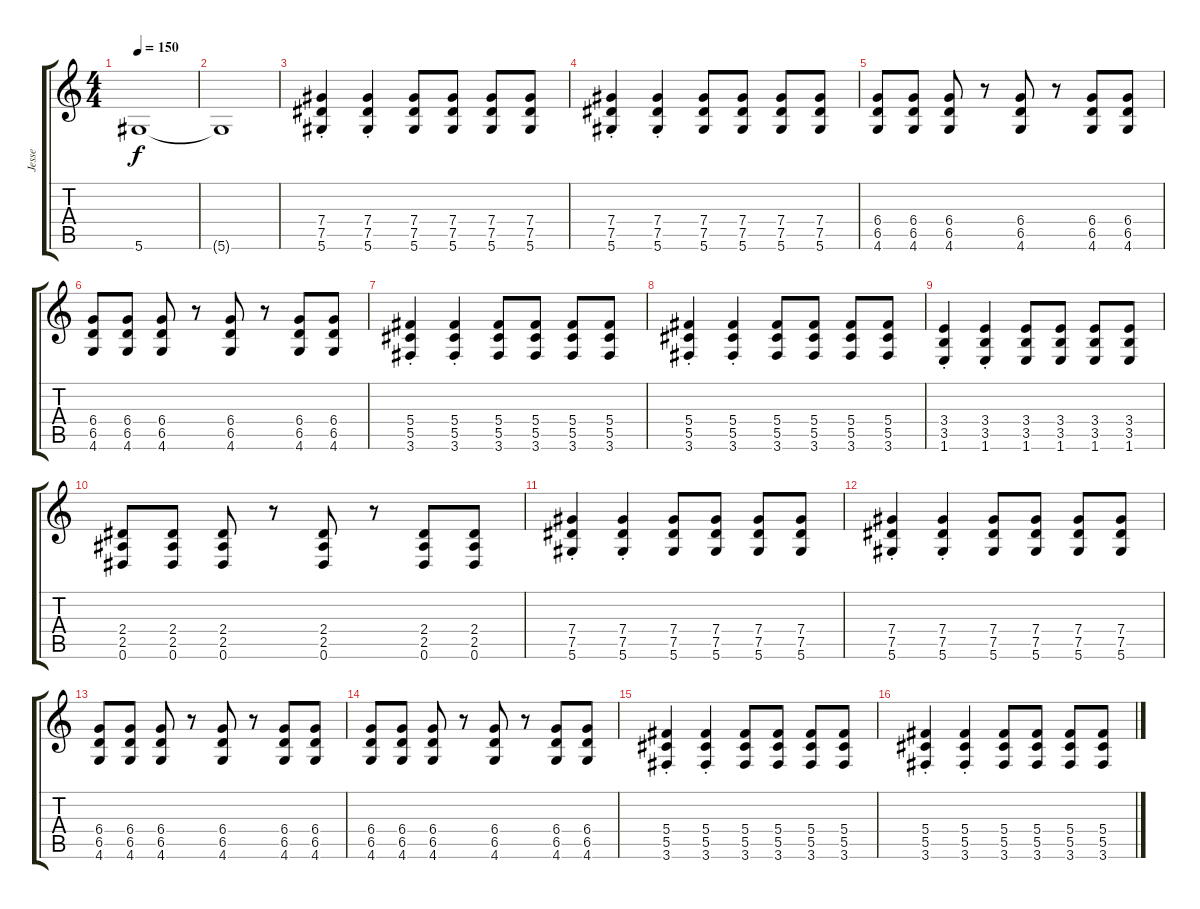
\track ("Jesse" "Jesse") {instrument overdrivenguitar}
\staff {score tabs}
\tuning (Eb4 Bb3 Gb3 Db3 Ab2 Eb2) {hide}
\ts (4 4)
\tempo 150
\clef g2
\ks c
5.6{t}.1{dy f} |
5.6{t}.1 |
(7.4{st} 7.5{st} 5.6{st}).4 (7.4{st} 7.5{st} 5.6{st}).4 (7.4 7.5 5.6).8 (7.4 7.5 5.6).8 (7.4 7.5 5.6).8 (7.4 7.5 5.6).8 |
(7.4{st} 7.5{st} 5.6{st}).4 (7.4{st} 7.5{st} 5.6{st}).4 (7.4 7.5 5.6).8 (7.4 7.5 5.6).8 (7.4 7.5 5.6).8 (7.4 7.5 5.6).8 |
(6.4 6.5 4.6).8 (6.4 6.5 4.6).8 (6.4 6.5 4.6).8 r.8 (6.4 6.5 4.6).8 r.8 (6.4 6.5 4.6).8 (6.4 6.5 4.6).8 |
(6.4 6.5 4.6).8 (6.4 6.5 4.6).8 (6.4 6.5 4.6).8 r.8 (6.4 6.5 4.6).8 r.8 (6.4 6.5 4.6).8 (6.4 6.5 4.6).8 |
(5.4{st} 5.5{st} 3.6{st}).4 (5.4{st} 5.5{st} 3.6{st}).4 (5.4 5.5 3.6).8 (5.4 5.5 3.6).8 (5.4 5.5 3.6).8 (5.4 5.5 3.6).8 |
(5.4{st} 5.5{st} 3.6{st}).4 (5.4{st} 5.5{st} 3.6{st}).4 (5.4 5.5 3.6).8 (5.4 5.5 3.6).8 (5.4 5.5 3.6).8 (5.4 5.5 3.6).8 |
(3.4{st} 3.5{st} 1.6{st}).4 (3.4{st} 3.5{st} 1.6{st}).4 (3.4 3.5 1.6).8 (3.4 3.5 1.6).8 (3.4 3.5 1.6).8 (3.4 3.5 1.6).8 |
(2.4 2.5 0.6).8 (2.4 2.5 0.6).8 (2.4 2.5 0.6).8 r.8 (2.4 2.5 0.6).8 r.8 (2.4 2.5 0.6).8 (2.4 2.5 0.6).8 |
(7.4{st} 7.5{st} 5.6{st}).4 (7.4{st} 7.5{st} 5.6{st}).4 (7.4 7.5 5.6).8 (7.4 7.5 5.6).8 (7.4 7.5 5.6).8 (7.4 7.5 5.6).8 |
(7.4{st} 7.5{st} 5.6{st}).4 (7.4{st} 7.5{st} 5.6{st}).4 (7.4 7.5 5.6).8 (7.4 7.5 5.6).8 (7.4 7.5 5.6).8 (7.4 7.5 5.6).8 |
(6.4 6.5 4.6).8 (6.4 6.5 4.6).8 (6.4 6.5 4.6).8 r.8 (6.4 6.5 4.6).8 r.8 (6.4 6.5 4.6).8 (6.4 6.5 4.6).8 |
(6.4 6.5 4.6).8 (6.4 6.5 4.6).8 (6.4 6.5 4.6).8 r.8 (6.4 6.5 4.6).8 r.8 (6.4 6.5 4.6).8 (6.4 6.5 4.6).8 |
(5.4{st} 5.5{st} 3.6{st}).4 (5.4{st} 5.5{st} 3.6{st}).4 (5.4 5.5 3.6).8 (5.4 5.5 3.6).8 (5.4 5.5 3.6).8 (5.4 5.5 3.6).8 |
(5.4{st} 5.5{st} 3.6{st}).4 (5.4{st} 5.5{st} 3.6{st}).4 (5.4 5.5 3.6).8 (5.4 5.5 3.6).8 (5.4 5.5 3.6).8 (5.4 5.5 3.6).8
